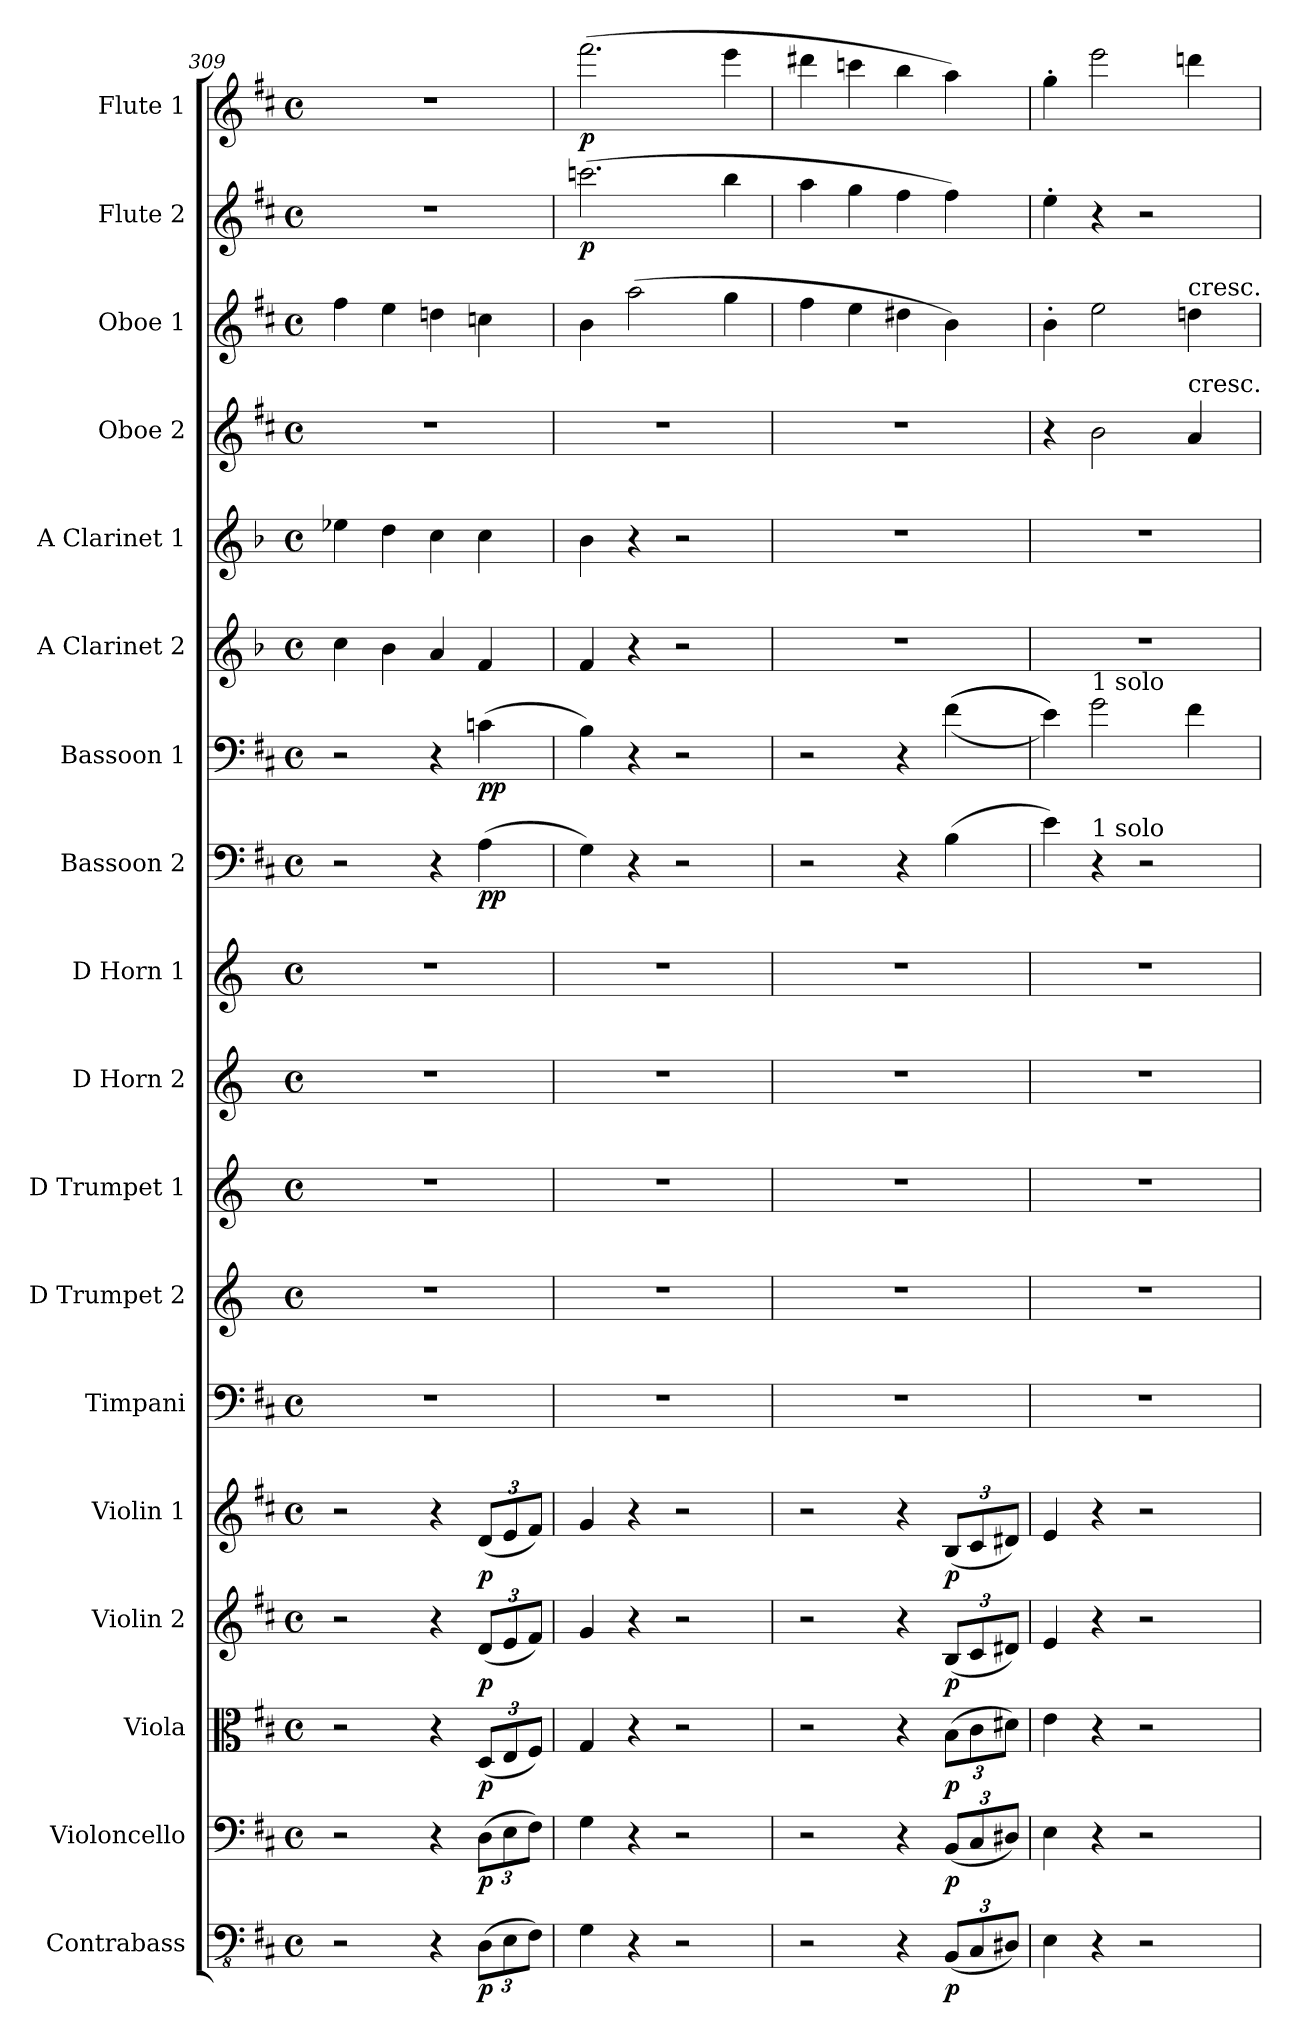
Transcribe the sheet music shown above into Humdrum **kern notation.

**kern	**dynam	**kern	**dynam	**kern	**dynam	**kern	**dynam	**kern	**dynam	**kern	**kern	**kern	**kern	**kern	**kern	**dynam	**kern	**dynam	**kern	**kern	**kern	**kern	**kern	**dynam	**kern	**dynam
*part18	*part18	*part17	*part17	*part16	*part16	*part15	*part15	*part14	*part14	*part13	*part12	*part11	*part10	*part9	*part8	*part8	*part7	*part7	*part6	*part5	*part4	*part3	*part2	*part2	*part1	*part1
*staff18	*staff18	*staff17	*staff17	*staff16	*staff16	*staff15	*staff15	*staff14	*staff14	*staff13	*staff12	*staff11	*staff10	*staff9	*staff8	*staff8	*staff7	*staff7	*staff6	*staff5	*staff4	*staff3	*staff2	*staff2	*staff1	*staff1
*I"Contrabass	*	*I"Violoncello	*	*I"Viola	*	*I"Violin 2	*	*I"Violin 1	*	*I"Timpani	*I"D Trumpet 2	*I"D Trumpet 1	*I"D Horn 2	*I"D Horn 1	*I"Bassoon 2	*	*I"Bassoon 1	*	*I"A Clarinet 2	*I"A Clarinet 1	*I"Oboe 2	*I"Oboe 1	*I"Flute 2	*	*I"Flute 1	*
*I'Cb	*	*I'Vc	*	*I'Vla	*	*I'Vln 2	*	*I'Vln 1	*	*I'Timp	*I'Tpt 2	*I'Tpt 1	*I'Hn 2	*I'Hn 1	*I'Bsn 2	*	*I'Bsn 1	*	*I'Cl 2	*I'Cl 1	*I'Ob 2	*I'Ob 1	*I'Fl 2	*	*I'Fl 1	*
*clefFv4	*	*clefF4	*	*clefC3	*	*clefG2	*	*clefG2	*	*clefF4	*clefG2	*clefG2	*clefG2	*clefG2	*clefF4	*	*clefF4	*	*clefG2	*clefG2	*clefG2	*clefG2	*clefG2	*	*clefG2	*
*	*	*	*	*	*	*	*	*	*	*	*ITrd-1c-2	*ITrd-1c-2	*ITrd6c10	*ITrd6c10	*	*	*	*	*ITrd2c3	*ITrd2c3	*	*	*	*	*	*
*k[f#c#]	*	*k[f#c#]	*	*k[f#c#]	*	*k[f#c#]	*	*k[f#c#]	*	*k[f#c#]	*k[f#c#]	*k[f#c#]	*k[f#c#]	*k[f#c#]	*k[f#c#]	*	*k[f#c#]	*	*k[f#c#]	*k[f#c#]	*k[f#c#]	*k[f#c#]	*k[f#c#]	*	*k[f#c#]	*
*M4/4	*	*M4/4	*	*M4/4	*	*M4/4	*	*M4/4	*	*M4/4	*M4/4	*M4/4	*M4/4	*M4/4	*M4/4	*	*M4/4	*	*M4/4	*M4/4	*M4/4	*M4/4	*M4/4	*	*M4/4	*
*met(c)	*	*met(c)	*	*met(c)	*	*met(c)	*	*met(c)	*	*met(c)	*met(c)	*met(c)	*met(c)	*met(c)	*met(c)	*	*met(c)	*	*met(c)	*met(c)	*met(c)	*met(c)	*met(c)	*	*met(c)	*
=309	=309	=309	=309	=309	=309	=309	=309	=309	=309	=309	=309	=309	=309	=309	=309	=309	=309	=309	=309	=309	=309	=309	=309	=309	=309	=309
2r	.	2r	.	2r	.	2r	.	2r	.	1r	1r	1r	1r	1r	2r	.	2r	.	4a\	4ccn\	1r	4ff#\	1r	.	1r	.
.	.	.	.	.	.	.	.	.	.	.	.	.	.	.	.	.	.	.	4g\	4b\	.	4ee\	.	.	.	.
4r	.	4r	.	4r	.	4r	.	4r	.	.	.	.	.	.	4r	.	4r	.	4f#/	4a\	.	4ddn\	.	.	.	.
*Xbrackettup	*	*Xbrackettup	*	*Xbrackettup	*	*Xbrackettup	*	*Xbrackettup	*	*	*	*	*	*	*	*	*	*	*	*	*	*	*	*	*	*
!	!LO:DY:b	!	!LO:DY:b	!	!LO:DY:b	!	!LO:DY:b	!	!LO:DY:b	!	!	!	!	!	!	!LO:DY:b	!	!	!	!	!	!	!	!	!	!
!	!	!	!	!	!	!	!	!	!	!	!	!	!	!	!	!LO:DY:n=1:b	!	!LO:DY:b	!	!	!	!	!	!	!	!
!	!	!	!	!	!	!	!	!	!	!	!	!	!	!	!	!	!	!LO:DY:n=1:b	!	!	!	!	!	!	!	!
(12DD\L	p	(12D\L	p	(12D/L	p	(12d/L	p	(12d/L	p	.	.	.	.	.	(4A\	p p	(4cn\	p p	4d/	4a\	.	4ccn\	.	.	.	.
12EE\	.	12E\	.	12E/	.	12e/	.	12e/	.	.	.	.	.	.	.	.	.	.	.	.	.	.	.	.	.	.
12FF#\J)	.	12F#\J)	.	12F#/J)	.	12f#/J)	.	12f#/J)	.	.	.	.	.	.	.	.	.	.	.	.	.	.	.	.	.	.
=310	=310	=310	=310	=310	=310	=310	=310	=310	=310	=310	=310	=310	=310	=310	=310	=310	=310	=310	=310	=310	=310	=310	=310	=310	=310	=310
!	!	!	!	!	!	!	!	!	!	!	!	!	!	!	!	!	!	!	!	!	!	!	!	!LO:DY:b	!	!LO:DY:b
4GG\	.	4G\	.	4G/	.	4g/	.	4g/	.	1r	1r	1r	1r	1r	4G\)	.	4B\)	.	4d/	4g\	1r	4b\	(2.cccn\	p	(2.fff#\	p
4r	.	4r	.	4r	.	4r	.	4r	.	.	.	.	.	.	4r	.	4r	.	4r	4r	.	(2aa\	.	.	.	.
2r	.	2r	.	2r	.	2r	.	2r	.	.	.	.	.	.	2r	.	2r	.	2r	2r	.	.	.	.	.	.
.	.	.	.	.	.	.	.	.	.	.	.	.	.	.	.	.	.	.	.	.	.	4gg\	4bb\	.	4eee\	.
=311	=311	=311	=311	=311	=311	=311	=311	=311	=311	=311	=311	=311	=311	=311	=311	=311	=311	=311	=311	=311	=311	=311	=311	=311	=311	=311
2r	.	2r	.	2r	.	2r	.	2r	.	1r	1r	1r	1r	1r	2r	.	2r	.	1r	1r	1r	4ff#\	4aa\	.	4ddd#X\	.
.	.	.	.	.	.	.	.	.	.	.	.	.	.	.	.	.	.	.	.	.	.	4ee\	4gg\	.	4cccn\	.
4r	.	4r	.	4r	.	4r	.	4r	.	.	.	.	.	.	4r	.	4r	.	.	.	.	4dd#X\	4ff#\	.	4bb\	.
!	!LO:DY:b	!	!LO:DY:b	!	!LO:DY:b	!	!LO:DY:b	!	!LO:DY:b	!	!	!	!	!	!	!	!	!	!	!	!	!	!	!	!	!
(12BBB/L	p	(12BB/L	p	(12B\L	p	(12B/L	p	(12B/L	p	.	.	.	.	.	(4B\	.	(((4f#\	.	.	.	.	4b\)	4ff#\)	.	4aa\)	.
12CC#/	.	12C#/	.	12c#\	.	12c#/	.	12c#/	.	.	.	.	.	.	.	.	.	.	.	.	.	.	.	.	.	.
12DD#X/J)	.	12D#X/J)	.	12d#X\J)	.	12d#X/J)	.	12d#X/J)	.	.	.	.	.	.	.	.	.	.	.	.	.	.	.	.	.	.
=312	=312	=312	=312	=312	=312	=312	=312	=312	=312	=312	=312	=312	=312	=312	=312	=312	=312	=312	=312	=312	=312	=312	=312	=312	=312	=312
4EE\	.	4E\	.	4e\	.	4e/	.	4e/	.	1r	1r	1r	1r	1r	4e\)	.	4e\)))	.	1r	1r	4r	4b'\	4ee'\	.	4gg'\	.
!	!	!	!	!	!	!	!	!	!	!	!	!	!	!	!	!	!LO:TX:a:t=1 solo	!	!	!	!	!	!	!	!	!
!	!	!	!	!	!	!	!	!	!	!	!	!	!	!	!LO:TX:a:t=1 solo	!	!	!	!	!	!	!	!	!	!	!
4r	.	4r	.	4r	.	4r	.	4r	.	.	.	.	.	.	4r	.	2g\	.	.	.	2b\	2ee\	4r	.	2eee\	.
2r	.	2r	.	2r	.	2r	.	2r	.	.	.	.	.	.	2r	.	.	.	.	.	.	.	2r	.	.	.
!	!	!	!	!	!	!	!	!	!	!	!	!	!	!	!	!	!	!	!	!	!	!LO:TX:a:t=cresc.	!	!	!	!
!	!	!	!	!	!	!	!	!	!	!	!	!	!	!	!	!	!	!	!	!	!LO:TX:a:t=cresc.	!	!	!	!	!
.	.	.	.	.	.	.	.	.	.	.	.	.	.	.	.	.	4f#\	.	.	.	4a/	4ddn\	.	.	4dddn\	.
=	=	=	=	=	=	=	=	=	=	=	=	=	=	=	=	=	=	=	=	=	=	=	=	=	=	=
*-	*-	*-	*-	*-	*-	*-	*-	*-	*-	*-	*-	*-	*-	*-	*-	*-	*-	*-	*-	*-	*-	*-	*-	*-	*-	*-
